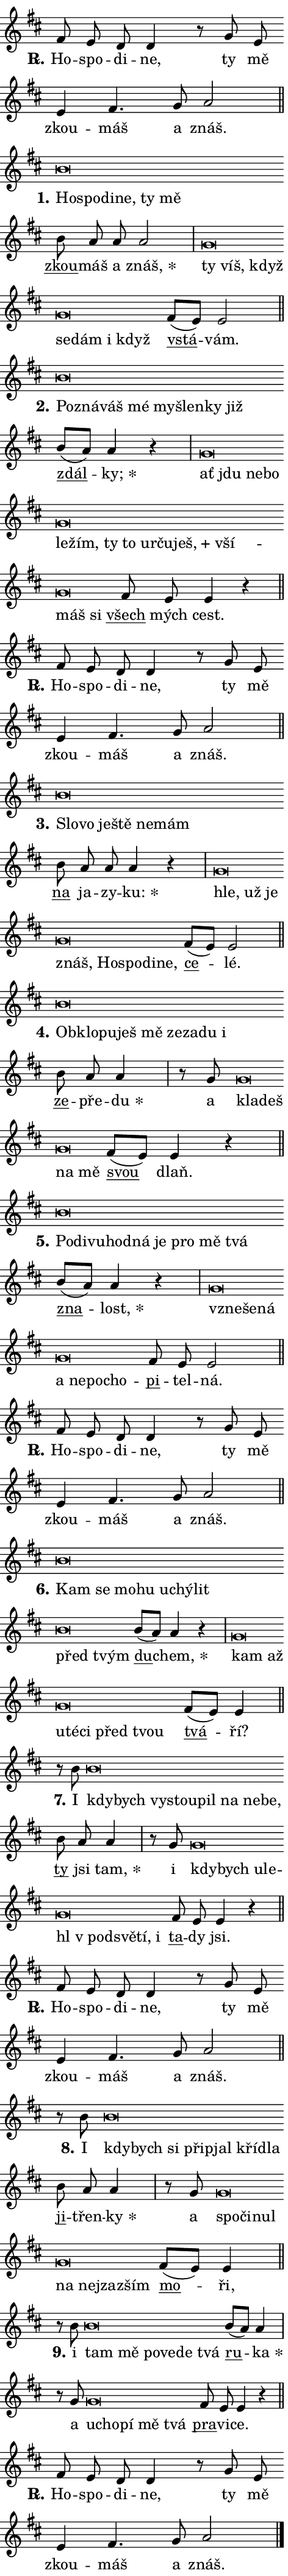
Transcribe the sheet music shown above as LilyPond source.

\version "2.24.0"
\header { tagline = "" }
\paper {
  indent = 0\cm
  top-margin = 0\cm
  right-margin = 0.13\cm % to fit lyric hyphens
  bottom-margin = 0\cm
  left-margin = 0\cm
  paper-width = 8\cm
  page-breaking = #ly:one-page-breaking
  system-system-spacing.basic-distance = #11
  score-system-spacing.basic-distance = #11
  ragged-last = ##f
}


%% Author: Thomas Morley
%% https://lists.gnu.org/archive/html/lilypond-user/2020-05/msg00002.html
#(define (line-position grob)
"Returns position of @var[grob} in current system:
   @code{'start}, if at first time-step
   @code{'end}, if at last time-step
   @code{'middle} otherwise
"
  (let* ((col (ly:item-get-column grob))
         (ln (ly:grob-object col 'left-neighbor))
         (rn (ly:grob-object col 'right-neighbor))
         (col-to-check-left (if (ly:grob? ln) ln col))
         (col-to-check-right (if (ly:grob? rn) rn col))
         (break-dir-left
           (and
             (ly:grob-property col-to-check-left 'non-musical #f)
             (ly:item-break-dir col-to-check-left)))
         (break-dir-right
           (and
             (ly:grob-property col-to-check-right 'non-musical #f)
             (ly:item-break-dir col-to-check-right))))
        (cond ((eqv? 1 break-dir-left) 'start)
              ((eqv? -1 break-dir-right) 'end)
              (else 'middle))))

#(define (tranparent-at-line-position vctor)
  (lambda (grob)
  "Relying on @code{line-position} select the relevant enry from @var{vctor}.
Used to determine transparency,"
    (case (line-position grob)
      ((end) (not (vector-ref vctor 0)))
      ((middle) (not (vector-ref vctor 1)))
      ((start) (not (vector-ref vctor 2))))))

noteHeadBreakVisibility =
#(define-music-function (break-visibility)(vector?)
"Makes @code{NoteHead}s transparent relying on @var{break-visibility}"
#{
  \override NoteHead.transparent =
    #(tranparent-at-line-position break-visibility)
#})

#(define delete-ledgers-for-transparent-note-heads
  (lambda (grob)
    "Reads whether a @code{NoteHead} is transparent.
If so this @code{NoteHead} is removed from @code{'note-heads} from
@var{grob}, which is supposed to be @code{LedgerLineSpanner}.
As a result ledgers are not printed for this @code{NoteHead}"
    (let* ((nhds-array (ly:grob-object grob 'note-heads))
           (nhds-list
             (if (ly:grob-array? nhds-array)
                 (ly:grob-array->list nhds-array)
                 '()))
           ;; Relies on the transparent-property being done before
           ;; Staff.LedgerLineSpanner.after-line-breaking is executed.
           ;; This is fragile ...
           (to-keep
             (remove
               (lambda (nhd)
                 (ly:grob-property nhd 'transparent #f))
               nhds-list)))
      ;; TODO find a better method to iterate over grob-arrays, similiar
      ;; to filter/remove etc for lists
      ;; For now rebuilt from scratch
      (set! (ly:grob-object grob 'note-heads)  '())
      (for-each
        (lambda (nhd)
          (ly:pointer-group-interface::add-grob grob 'note-heads nhd))
        to-keep))))

squashNotes = {
  \override NoteHead.X-extent = #'(-0.2 . 0.2)
  \override NoteHead.Y-extent = #'(-0.75 . 0)
  \override NoteHead.stencil =
    #(lambda (grob)
       (let ((pos (ly:grob-property grob 'staff-position)))
         (begin
           (if (< pos -7) (display "ERROR: Lower brevis then expected\n") (display ""))
           (if (<= pos -6) ly:text-interface::print ly:note-head::print))))
}
unSquashNotes = {
  \revert NoteHead.X-extent
  \revert NoteHead.Y-extent
  \revert NoteHead.stencil
}

hideNotes = \noteHeadBreakVisibility #begin-of-line-visible
unHideNotes = \noteHeadBreakVisibility #all-visible

% work-around for resetting accidentals
% https://lilypond.org/doc/v2.23/Documentation/notation/displaying-rhythms#unmetered-music
cadenzaMeasure = {
  \cadenzaOff
  \partial 1024 s1024
  \cadenzaOn
}

#(define-markup-command (accent layout props text) (markup?)
  "Underline accented syllable"
  (interpret-markup layout props
    #{\markup \override #'(offset . 4.3) \underline { #text }#}))

responsum = \markup \concat {
  "R" \hspace #-1.05 \path #0.1 #'((moveto 0 0.07) (lineto 0.9 0.8)) \hspace #0.05 "."
}

spaceSize = #0.6828661417322834 % exact space size for TeX Gyre Schola

\layout {
  \context {
    \Staff
    \remove "Time_signature_engraver"
    \override LedgerLineSpanner.after-line-breaking = #delete-ledgers-for-transparent-note-heads
  }
  \context {
    \Lyrics {
      \override LyricSpace.minimum-distance = \spaceSize
      \override LyricText.font-name = #"TeX Gyre Schola"
      \override LyricText.font-size = 1
      \override StanzaNumber.font-name = #"TeX Gyre Schola Bold"
      \override StanzaNumber.font-size = 1
    }
  }
  \context {
    \Score 
    \override NoteHead.text =
      #(lambda (grob) 
        (let ((pos (ly:grob-property grob 'staff-position)))
          #{\markup {
            \combine
              \halign #-0.55 \raise #(if (= pos -6) 0 0.5) \override #'(thickness . 2) \draw-line #'(3.2 . 0)
              \musicglyph "noteheads.sM1"
          }#}))
  }
}

% magnetic-lyrics.ily
%
%   written by
%     Jean Abou Samra <jean@abou-samra.fr>
%     Werner Lemberg <wl@gnu.org>
%
%   adapted by
%     Jiri Hon <jiri.hon@gmail.com>
%
% Version 2022-Apr-15

% https://www.mail-archive.com/lilypond-user@gnu.org/msg149350.html

#(define (Left_hyphen_pointer_engraver context)
   "Collect syllable-hyphen-syllable occurrences in lyrics and store
them in properties.  This engraver only looks to the left.  For
example, if the lyrics input is @code{foo -- bar}, it does the
following.

@itemize @bullet
@item
Set the @code{text} property of the @code{LyricHyphen} grob between
@q{foo} and @q{bar} to @code{foo}.

@item
Set the @code{left-hyphen} property of the @code{LyricText} grob with
text @q{foo} to the @code{LyricHyphen} grob between @q{foo} and
@q{bar}.
@end itemize

Use this auxiliary engraver in combination with the
@code{lyric-@/text::@/apply-@/magnetic-@/offset!} hook."
   (let ((hyphen #f)
         (text #f))
     (make-engraver
      (acknowledgers
       ((lyric-syllable-interface engraver grob source-engraver)
        (set! text grob)))
      (end-acknowledgers
       ((lyric-hyphen-interface engraver grob source-engraver)
        ;(when (not (grob::has-interface grob 'lyric-space-interface))
          (set! hyphen grob)));)
      ((stop-translation-timestep engraver)
       (when (and text hyphen)
         (ly:grob-set-object! text 'left-hyphen hyphen))
       (set! text #f)
       (set! hyphen #f)))))

#(define (lyric-text::apply-magnetic-offset! grob)
   "If the space between two syllables is less than the value in
property @code{LyricText@/.details@/.squash-threshold}, move the right
syllable to the left so that it gets concatenated with the left
syllable.

Use this function as a hook for
@code{LyricText@/.after-@/line-@/breaking} if the
@code{Left_@/hyphen_@/pointer_@/engraver} is active."
   (let ((hyphen (ly:grob-object grob 'left-hyphen #f)))
     (when hyphen
       (let ((left-text (ly:spanner-bound hyphen LEFT)))
         (when (grob::has-interface left-text 'lyric-syllable-interface)
           (let* ((common (ly:grob-common-refpoint grob left-text X))
                  (this-x-ext (ly:grob-extent grob common X))
                  (left-x-ext
                   (begin
                     ;; Trigger magnetism for left-text.
                     (ly:grob-property left-text 'after-line-breaking)
                     (ly:grob-extent left-text common X)))
                  ;; `delta` is the gap width between two syllables.
                  (delta (- (interval-start this-x-ext)
                            (interval-end left-x-ext)))
                  (details (ly:grob-property grob 'details))
                  (threshold (assoc-get 'squash-threshold details 0.2)))
             (when (< delta threshold)
               (let* (;; We have to manipulate the input text so that
                      ;; ligatures crossing syllable boundaries are not
                      ;; disabled.  For languages based on the Latin
                      ;; script this is essentially a beautification.
                      ;; However, for non-Western scripts it can be a
                      ;; necessity.
                      (lt (ly:grob-property left-text 'text))
                      (rt (ly:grob-property grob 'text))
                      (is-space (grob::has-interface hyphen 'lyric-space-interface))
                      (space (if is-space " " ""))
                      (extra-delta (if is-space spaceSize 0))
                      ;; Append new syllable.
                      (ltrt-space (if (and (string? lt) (string? rt))
                                (string-append lt space rt)
                                (make-concat-markup (list lt space rt))))
                      ;; Right-align `ltrt` to the right side.
                      (ltrt-space-markup (grob-interpret-markup
                               grob
                               (make-translate-markup
                                (cons (interval-length this-x-ext) 0)
                                (make-right-align-markup ltrt-space)))))
                 (begin
                   ;; Don't print `left-text`.
                   (ly:grob-set-property! left-text 'stencil #f)
                   ;; Set text and stencil (which holds all collected
                   ;; syllables so far) and shift it to the left.
                   (ly:grob-set-property! grob 'text ltrt-space)
                   (ly:grob-set-property! grob 'stencil ltrt-space-markup)
                   (ly:grob-translate-axis! grob (- (- delta extra-delta)) X))))))))))


#(define (lyric-hyphen::displace-bounds-first grob)
   ;; Make very sure this callback isn't triggered too early.
   (let ((left (ly:spanner-bound grob LEFT))
         (right (ly:spanner-bound grob RIGHT)))
     (ly:grob-property left 'after-line-breaking)
     (ly:grob-property right 'after-line-breaking)
     (ly:lyric-hyphen::print grob)))

squashThreshold = #0.4

\layout {
  \context {
    \Lyrics
    \consists #Left_hyphen_pointer_engraver
    \override LyricText.after-line-breaking =
      #lyric-text::apply-magnetic-offset!
    \override LyricHyphen.stencil = #lyric-hyphen::displace-bounds-first
    \override LyricText.details.squash-threshold = \squashThreshold
    \override LyricHyphen.minimum-distance = 0
    \override LyricHyphen.minimum-length = \squashThreshold
  }
}

squashText = \override LyricText.details.squash-threshold = 9999
unSquashText = \override LyricText.details.squash-threshold = \squashThreshold

leftText = \override LyricText.self-alignment-X = #LEFT
unLeftText = \revert LyricText.self-alignment-X

starOffset = #(lambda (grob) 
                (let ((x_offset (ly:self-alignment-interface::aligned-on-x-parent grob)))
                  (if (= x_offset 0) 0 (+ x_offset 1.2))))

star = #(define-music-function (syllable)(string?)
"Append star separator at the end of a syllable"
#{
  \once \override LyricText.X-offset = #starOffset
  \lyricmode { \markup {
    #syllable
    \override #'((font-name . "TeX Gyre Schola Bold")) \hspace #0.2 \lower #0.65 \larger "*"
  } }
#})

starAccent = #(define-music-function (syllable)(string?)
"Append star separator at the end of a syllable and make accent"
#{
  \once \override LyricText.X-offset = #starOffset
  \lyricmode { \markup {
    \accent #syllable
    \override #'((font-name . "TeX Gyre Schola Bold")) \hspace #0.2 \lower #0.65 \larger "*"
  } }
#})

breath = #(define-music-function (syllable)(string?)
"Append breathing indicator at the end of a syllable"
#{
  \lyricmode { \markup { #syllable "+" } }
#})

optionalBreath = #(define-music-function (syllable)(string?)
"Append optional breathing indicator at the end of a syllable"
#{
  \lyricmode { \markup { #syllable "(+)" } }
#})


\score {
    <<
        \new Voice = "melody" { \cadenzaOn \key d \major \relative { fis'8 e d d4 r8 \bar "" g e \bar "" e4 fis4. g8 a2 \cadenzaMeasure \bar "||" \break } }
        \new Lyrics \lyricsto "melody" { \lyricmode { \set stanza = \responsum
Ho -- spo -- di -- ne, ty mě zkou -- máš a znáš. } }
    >>
    \layout {}
}

\score {
    <<
        \new Voice = "melody" { \cadenzaOn \key d \major \relative { \squashNotes b'\breve*1/16 \hideNotes \breve*1/16 \bar "" \breve*1/16 \bar "" \breve*1/16 \bar "" \breve*1/16 \breve*1/16 \bar "" \unHideNotes \unSquashNotes \bar "" b8 a a a2 \cadenzaMeasure \bar "|" \squashNotes g\breve*1/16 \hideNotes \breve*1/16 \bar "" \breve*1/16 \bar "" \breve*1/16 \bar "" \breve*1/16 \bar "" \breve*1/16 \breve*1/16 \bar "" \unHideNotes \unSquashNotes \bar "" fis8[( e)] e2 \cadenzaMeasure \bar "||" \break } }
        \new Lyrics \lyricsto "melody" { \lyricmode { \set stanza = "1."
\leftText Ho -- \squashText spo -- di -- ne, ty mě \unLeftText \unSquashText \markup \accent zkou -- máš a \star znáš, \leftText ty \squashText víš, když se -- dám i když \unLeftText \unSquashText \markup \accent vstá -- vám. } }
    >>
    \layout {}
}

\score {
    <<
        \new Voice = "melody" { \cadenzaOn \key d \major \relative { \squashNotes b'\breve*1/16 \hideNotes \breve*1/16 \bar "" \breve*1/16 \bar "" \breve*1/16 \bar "" \breve*1/16 \bar "" \breve*1/16 \bar "" \breve*1/16 \breve*1/16 \bar "" \unHideNotes \unSquashNotes \bar "" b8[( a)] a4 r \cadenzaMeasure \bar "|" \squashNotes g\breve*1/16 \hideNotes \breve*1/16 \bar "" \breve*1/16 \bar "" \breve*1/16 \bar "" \breve*1/16 \bar "" \breve*1/16 \bar "" \breve*1/16 \bar "" \breve*1/16 \bar "" \breve*1/16 \bar "" \breve*1/16 \bar "" \breve*1/16 \bar "" \breve*1/16 \bar "" \breve*1/16 \breve*1/16 \bar "" \unHideNotes \unSquashNotes \bar "" fis8 e e4 r \cadenzaMeasure \bar "||" \break } }
        \new Lyrics \lyricsto "melody" { \lyricmode { \set stanza = "2."
\leftText Po -- \squashText zná -- váš mé my -- šlen -- ky již \unLeftText \unSquashText \markup \accent zdál -- \star ky; \leftText ať \squashText jdu ne -- bo le -- žím, ty to ur -- ču -- \breath "ješ," vší -- máš si \unLeftText \unSquashText \markup \accent všech mých cest. } }
    >>
    \layout {}
}

\score {
    <<
        \new Voice = "melody" { \cadenzaOn \key d \major \relative { fis'8 e d d4 r8 \bar "" g e \bar "" e4 fis4. g8 a2 \cadenzaMeasure \bar "||" \break } }
        \new Lyrics \lyricsto "melody" { \lyricmode { \set stanza = \responsum
Ho -- spo -- di -- ne, ty mě zkou -- máš a znáš. } }
    >>
    \layout {}
}

\score {
    <<
        \new Voice = "melody" { \cadenzaOn \key d \major \relative { \squashNotes b'\breve*1/16 \hideNotes \breve*1/16 \bar "" \breve*1/16 \bar "" \breve*1/16 \bar "" \breve*1/16 \breve*1/16 \bar "" \unHideNotes \unSquashNotes \bar "" b8 a a a4 r \cadenzaMeasure \bar "|" \squashNotes g\breve*1/16 \hideNotes \breve*1/16 \bar "" \breve*1/16 \bar "" \breve*1/16 \bar "" \breve*1/16 \bar "" \breve*1/16 \bar "" \breve*1/16 \breve*1/16 \bar "" \unHideNotes \unSquashNotes \bar "" fis8[( e)] e2 \cadenzaMeasure \bar "||" \break } }
        \new Lyrics \lyricsto "melody" { \lyricmode { \set stanza = "3."
\leftText Slo -- \squashText vo je -- ště ne -- mám \unLeftText \unSquashText \markup \accent na ja -- zy -- \star ku: \leftText hle, \squashText už je znáš, Ho -- spo -- di -- ne, \unLeftText \unSquashText \markup \accent ce -- lé. } }
    >>
    \layout {}
}

\score {
    <<
        \new Voice = "melody" { \cadenzaOn \key d \major \relative { \squashNotes b'\breve*1/16 \hideNotes \breve*1/16 \bar "" \breve*1/16 \bar "" \breve*1/16 \bar "" \breve*1/16 \bar "" \breve*1/16 \bar "" \breve*1/16 \bar "" \breve*1/16 \breve*1/16 \bar "" \unHideNotes \unSquashNotes \bar "" b8 a a4 \cadenzaMeasure \bar "|" r8 g8 \squashNotes g\breve*1/16 \hideNotes \breve*1/16 \bar "" \breve*1/16 \breve*1/16 \bar "" \unHideNotes \unSquashNotes \bar "" fis8[( e)] e4 r \cadenzaMeasure \bar "||" \break } }
        \new Lyrics \lyricsto "melody" { \lyricmode { \set stanza = "4."
\leftText Ob -- \squashText klo -- pu -- ješ mě ze -- za -- du i \unLeftText \unSquashText \markup \accent ze -- pře -- \star du a \leftText kla -- \squashText deš na mě \unLeftText \unSquashText \markup \accent svou dlaň. } }
    >>
    \layout {}
}

\score {
    <<
        \new Voice = "melody" { \cadenzaOn \key d \major \relative { \squashNotes b'\breve*1/16 \hideNotes \breve*1/16 \bar "" \breve*1/16 \bar "" \breve*1/16 \bar "" \breve*1/16 \bar "" \breve*1/16 \bar "" \breve*1/16 \bar "" \breve*1/16 \breve*1/16 \bar "" \unHideNotes \unSquashNotes \bar "" b8[( a)] a4 r \cadenzaMeasure \bar "|" \squashNotes g\breve*1/16 \hideNotes \breve*1/16 \bar "" \breve*1/16 \bar "" \breve*1/16 \bar "" \breve*1/16 \bar "" \breve*1/16 \breve*1/16 \bar "" \unHideNotes \unSquashNotes \bar "" fis8 e e2 \cadenzaMeasure \bar "||" \break } }
        \new Lyrics \lyricsto "melody" { \lyricmode { \set stanza = "5."
\leftText Po -- \squashText di -- vu -- hod -- ná je pro mě tvá \unLeftText \unSquashText \markup \accent zna -- \star lost, \leftText vzne -- \squashText še -- ná a ne -- po -- cho -- \unLeftText \unSquashText \markup \accent pi -- tel -- ná. } }
    >>
    \layout {}
}

\score {
    <<
        \new Voice = "melody" { \cadenzaOn \key d \major \relative { fis'8 e d d4 r8 \bar "" g e \bar "" e4 fis4. g8 a2 \cadenzaMeasure \bar "||" \break } }
        \new Lyrics \lyricsto "melody" { \lyricmode { \set stanza = \responsum
Ho -- spo -- di -- ne, ty mě zkou -- máš a znáš. } }
    >>
    \layout {}
}

\score {
    <<
        \new Voice = "melody" { \cadenzaOn \key d \major \relative { \squashNotes b'\breve*1/16 \hideNotes \breve*1/16 \bar "" \breve*1/16 \bar "" \breve*1/16 \bar "" \breve*1/16 \bar "" \breve*1/16 \bar "" \breve*1/16 \bar "" \breve*1/16 \breve*1/16 \bar "" \unHideNotes \unSquashNotes \bar "" b8[( a)] a4 r \cadenzaMeasure \bar "|" \squashNotes g\breve*1/16 \hideNotes \breve*1/16 \bar "" \breve*1/16 \bar "" \breve*1/16 \bar "" \breve*1/16 \bar "" \breve*1/16 \breve*1/16 \bar "" \unHideNotes \unSquashNotes \bar "" fis8[( e)] e4 \cadenzaMeasure \bar "||" \break } }
        \new Lyrics \lyricsto "melody" { \lyricmode { \set stanza = "6."
\leftText Kam \squashText se mo -- hu u -- chý -- lit před tvým \unLeftText \unSquashText \markup \accent du -- \star chem, \leftText kam \squashText až u -- té -- ci před tvou \unLeftText \unSquashText \markup \accent tvá -- ří? } }
    >>
    \layout {}
}

\score {
    <<
        \new Voice = "melody" { \cadenzaOn \key d \major \relative { r8 b'8 \squashNotes b\breve*1/16 \hideNotes \breve*1/16 \bar "" \breve*1/16 \bar "" \breve*1/16 \bar "" \breve*1/16 \bar "" \breve*1/16 \bar "" \breve*1/16 \breve*1/16 \bar "" \unHideNotes \unSquashNotes \bar "" b8 a a4 \cadenzaMeasure \bar "|" r8 g8 \squashNotes g\breve*1/16 \hideNotes \breve*1/16 \bar "" \breve*1/16 \bar "" \breve*1/16 \bar "" \breve*1/16 \bar "" \breve*1/16 \bar "" \breve*1/16 \bar "" \breve*1/16 \breve*1/16 \bar "" \unHideNotes \unSquashNotes \bar "" fis8 e e4 r \cadenzaMeasure \bar "||" \break } }
        \new Lyrics \lyricsto "melody" { \lyricmode { \set stanza = "7."
I \leftText kdy -- \squashText bych vy -- stou -- pil na ne -- be, \unLeftText \unSquashText \markup \accent ty jsi \star tam, i \leftText kdy -- \squashText bych u -- le -- hl "v pod" -- svě -- tí, i \unLeftText \unSquashText \markup \accent ta -- dy jsi. } }
    >>
    \layout {}
}

\score {
    <<
        \new Voice = "melody" { \cadenzaOn \key d \major \relative { fis'8 e d d4 r8 \bar "" g e \bar "" e4 fis4. g8 a2 \cadenzaMeasure \bar "||" \break } }
        \new Lyrics \lyricsto "melody" { \lyricmode { \set stanza = \responsum
Ho -- spo -- di -- ne, ty mě zkou -- máš a znáš. } }
    >>
    \layout {}
}

\score {
    <<
        \new Voice = "melody" { \cadenzaOn \key d \major \relative { r8 b'8 \squashNotes b\breve*1/16 \hideNotes \breve*1/16 \bar "" \breve*1/16 \bar "" \breve*1/16 \bar "" \breve*1/16 \bar "" \breve*1/16 \breve*1/16 \bar "" \unHideNotes \unSquashNotes \bar "" b8 a a4 \cadenzaMeasure \bar "|" r8 g8 \squashNotes g\breve*1/16 \hideNotes \breve*1/16 \bar "" \breve*1/16 \bar "" \breve*1/16 \bar "" \breve*1/16 \breve*1/16 \bar "" \unHideNotes \unSquashNotes \bar "" fis8[( e)] e4 \cadenzaMeasure \bar "||" \break } }
        \new Lyrics \lyricsto "melody" { \lyricmode { \set stanza = "8."
I \leftText kdy -- \squashText bych si při -- pjal kří -- dla \unLeftText \unSquashText \markup \accent ji -- třen -- \star ky a \leftText spo -- \squashText či -- nul na nej -- zazším \unLeftText \unSquashText \markup \accent mo -- ři, } }
    >>
    \layout {}
}

\score {
    <<
        \new Voice = "melody" { \cadenzaOn \key d \major \relative { r8 b'8 \squashNotes b\breve*1/16 \hideNotes \breve*1/16 \bar "" \breve*1/16 \bar "" \breve*1/16 \bar "" \breve*1/16 \breve*1/16 \bar "" \unHideNotes \unSquashNotes \bar "" b8[( a)] a4 \cadenzaMeasure \bar "|" r8 g8 \squashNotes g\breve*1/16 \hideNotes \breve*1/16 \bar "" \breve*1/16 \bar "" \breve*1/16 \breve*1/16 \bar "" \unHideNotes \unSquashNotes \bar "" fis8 e e4 r \cadenzaMeasure \bar "||" \break } }
        \new Lyrics \lyricsto "melody" { \lyricmode { \set stanza = "9."
i \leftText tam \squashText mě po -- ve -- de tvá \unLeftText \unSquashText \markup \accent ru -- \star ka a \leftText u -- \squashText cho -- pí mě tvá \unLeftText \unSquashText \markup \accent pra -- vi -- ce. } }
    >>
    \layout {}
}

\score {
    <<
        \new Voice = "melody" { \cadenzaOn \key d \major \relative { fis'8 e d d4 r8 \bar "" g e \bar "" e4 fis4. g8 a2 \cadenzaMeasure \bar "||" \break } \bar "|." }
        \new Lyrics \lyricsto "melody" { \lyricmode { \set stanza = \responsum
Ho -- spo -- di -- ne, ty mě zkou -- máš a znáš. } }
    >>
    \layout {}
}
